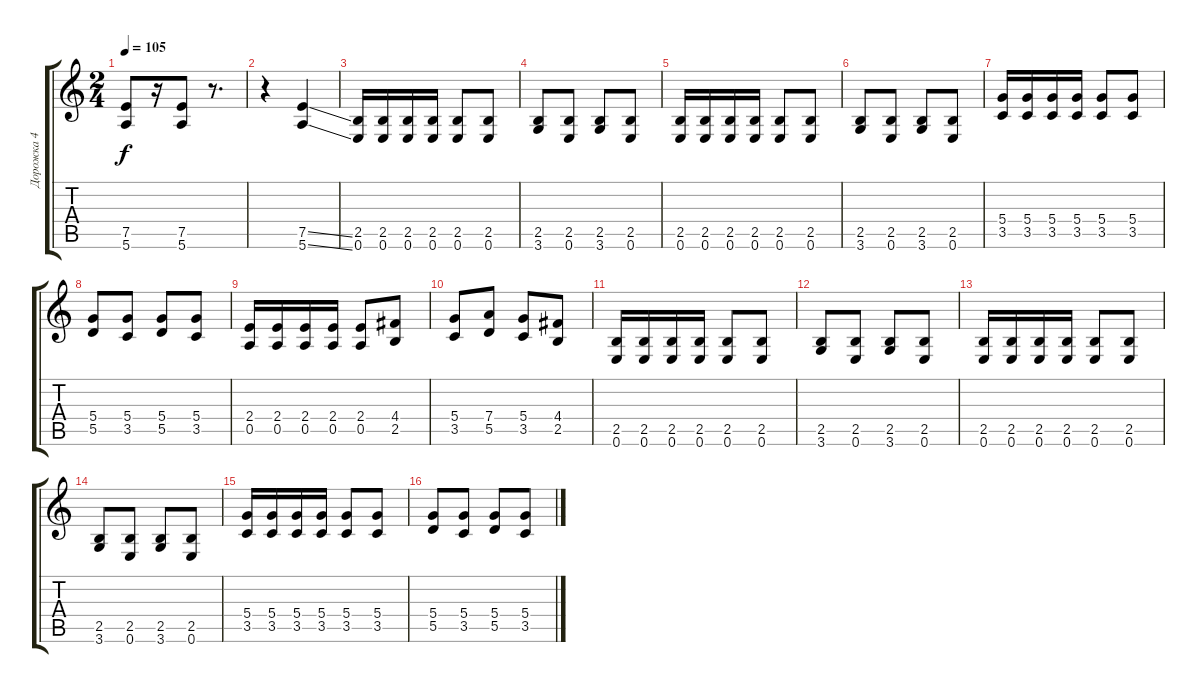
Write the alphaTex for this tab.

\track ("Дорожка 4" "Дорожка 4") {instrument overdrivenguitar}
\staff {score tabs}
\tuning (E4 B3 G3 D3 A2 E2) {hide}
\ts (2 4)
\tempo 105
\clef g2
\ks c
(7.5 5.6).8{dy f} r.16 (7.5 5.6).8 r.8{d} |
r.4 (7.5{ss} 5.6{ss}).4 |
(2.5 0.6).16{balance 8} (2.5 0.6).16 (2.5 0.6).16 (2.5 0.6).16 (2.5 0.6).8 (2.5 0.6).8 |
(2.5 3.6).8 (2.5 0.6).8 (2.5 3.6).8 (2.5 0.6).8 |
(2.5 0.6).16 (2.5 0.6).16 (2.5 0.6).16 (2.5 0.6).16 (2.5 0.6).8 (2.5 0.6).8 |
(2.5 3.6).8 (2.5 0.6).8 (2.5 3.6).8 (2.5 0.6).8 |
(5.4 3.5).16 (5.4 3.5).16 (5.4 3.5).16 (5.4 3.5).16 (5.4 3.5).8 (5.4 3.5).8 |
(5.4 5.5).8 (5.4 3.5).8 (5.4 5.5).8 (5.4 3.5).8 |
(2.4 0.5).16 (2.4 0.5).16 (2.4 0.5).16 (2.4 0.5).16 (2.4 0.5).8 (4.4 2.5).8 |
(5.4 3.5).8 (7.4 5.5).8 (5.4 3.5).8 (4.4 2.5).8 |
(2.5 0.6).16 (2.5 0.6).16 (2.5 0.6).16 (2.5 0.6).16 (2.5 0.6).8 (2.5 0.6).8 |
(2.5 3.6).8 (2.5 0.6).8 (2.5 3.6).8 (2.5 0.6).8 |
(2.5 0.6).16 (2.5 0.6).16 (2.5 0.6).16 (2.5 0.6).16 (2.5 0.6).8 (2.5 0.6).8 |
(2.5 3.6).8 (2.5 0.6).8 (2.5 3.6).8 (2.5 0.6).8 |
(5.4 3.5).16 (5.4 3.5).16 (5.4 3.5).16 (5.4 3.5).16 (5.4 3.5).8 (5.4 3.5).8 |
(5.4 5.5).8 (5.4 3.5).8 (5.4 5.5).8 (5.4 3.5).8
